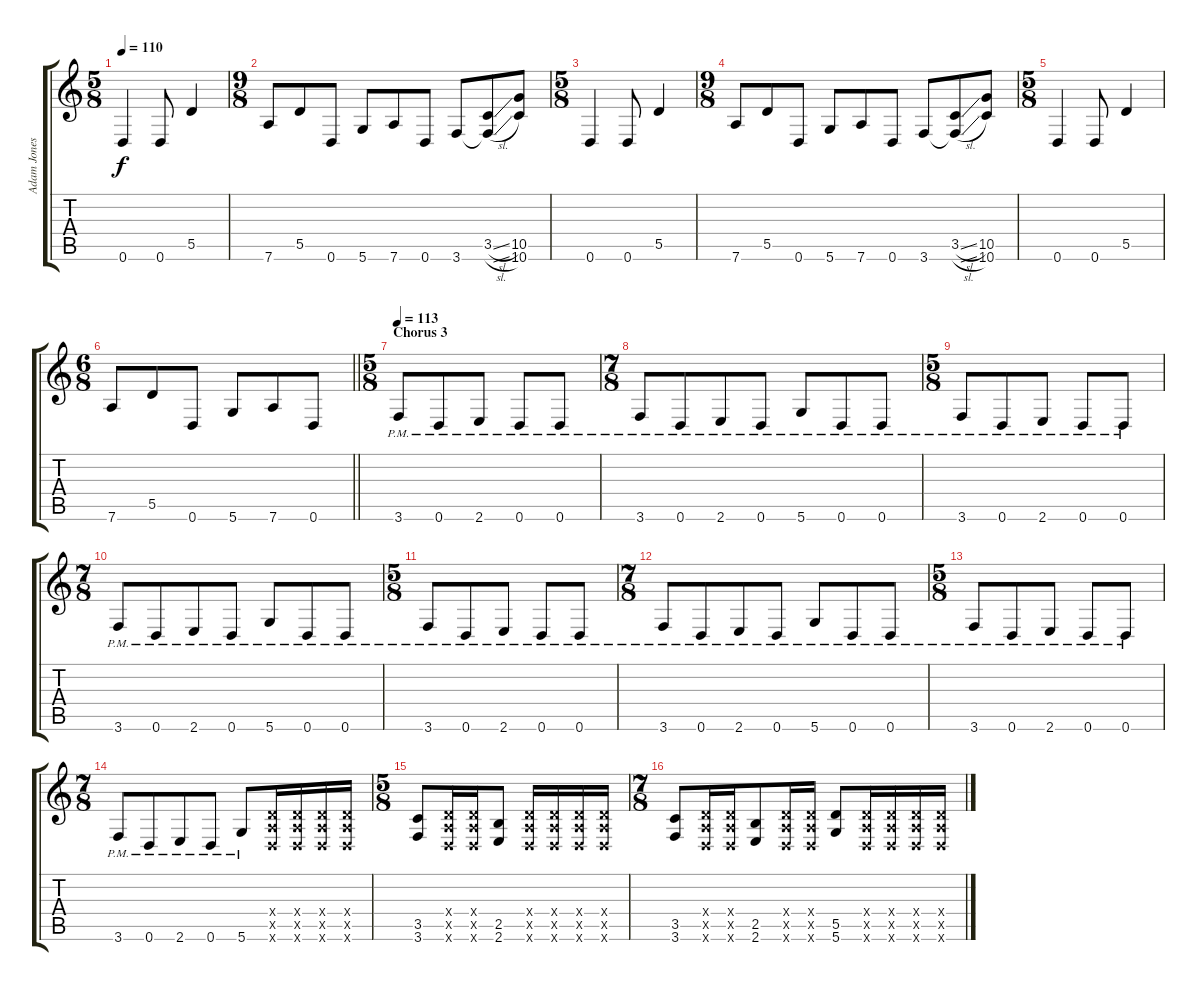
\track ("Adam Jones" "Adam Jones") {instrument distortionguitar}
\staff {score tabs}
\tuning (E4 B3 G3 D3 A2 D2) {hide}
\ts (5 8)
\tempo 110
\clef g2
\ks c
0.6.4{dy f} 0.6.8 5.5.4 |
\ts (9 8)
7.6.8 5.5.8 0.6.8 5.6.8 7.6.8 0.6.8 3.6.8 (3.5{sl} 3.6{sl t}).8 (10.5 10.6).8 |
\ts (5 8)
0.6.4 0.6.8 5.5.4 |
\ts (9 8)
7.6.8 5.5.8 0.6.8 5.6.8 7.6.8 0.6.8 3.6.8 (3.5{sl} 3.6{sl t}).8 (10.5 10.6).8 |
\ts (5 8)
0.6.4 0.6.8 5.5.4 |
\ts (6 8)
\barLineRight lightlight
7.6.8 5.5.8 0.6.8 5.6.8 7.6.8 0.6.8 |
\ts (5 8)
\section ("" "Chorus 3")
\tempo 113
3.6{pm}.8 0.6{pm}.8 2.6{pm}.8 0.6{pm}.8 0.6{pm}.8 |
\ts (7 8)
3.6{pm}.8 0.6{pm}.8 2.6{pm}.8 0.6{pm}.8 5.6{pm}.8 0.6{pm}.8 0.6{pm}.8 |
\ts (5 8)
3.6{pm}.8 0.6{pm}.8 2.6{pm}.8 0.6{pm}.8 0.6{pm}.8 |
\ts (7 8)
3.6{pm}.8 0.6{pm}.8 2.6{pm}.8 0.6{pm}.8 5.6{pm}.8 0.6{pm}.8 0.6{pm}.8 |
\ts (5 8)
3.6{pm}.8 0.6{pm}.8 2.6{pm}.8 0.6{pm}.8 0.6{pm}.8 |
\ts (7 8)
3.6{pm}.8 0.6{pm}.8 2.6{pm}.8 0.6{pm}.8 5.6{pm}.8 0.6{pm}.8 0.6{pm}.8 |
\ts (5 8)
3.6{pm}.8 0.6{pm}.8 2.6{pm}.8 0.6{pm}.8 0.6{pm}.8 |
\ts (7 8)
3.6{pm}.8 0.6{pm}.8 2.6{pm}.8 0.6{pm}.8 5.6{pm}.8 (0.4{x} 0.5{x} 0.6{x}).16 (0.4{x} 0.5{x} 0.6{x}).16 (0.4{x} 0.5{x} 0.6{x}).16 (0.4{x} 0.5{x} 0.6{x}).16 |
\ts (5 8)
(3.5 3.6).8 (0.4{x} 0.5{x} 0.6{x}).16 (0.4{x} 0.5{x} 0.6{x}).16 (2.5 2.6).8 (0.4{x} 0.5{x} 0.6{x}).16 (0.4{x} 0.5{x} 0.6{x}).16 (0.4{x} 0.5{x} 0.6{x}).16 (0.4{x} 0.5{x} 0.6{x}).16 |
\ts (7 8)
(3.5 3.6).8 (0.4{x} 0.5{x} 0.6{x}).16 (0.4{x} 0.5{x} 0.6{x}).16 (2.5 2.6).8 (0.4{x} 0.5{x} 0.6{x}).16 (0.4{x} 0.5{x} 0.6{x}).16 (5.5 5.6).8 (0.4{x} 0.5{x} 0.6{x}).16 (0.4{x} 0.5{x} 0.6{x}).16 (0.4{x} 0.5{x} 0.6{x}).16 (0.4{x} 0.5{x} 0.6{x}).16
